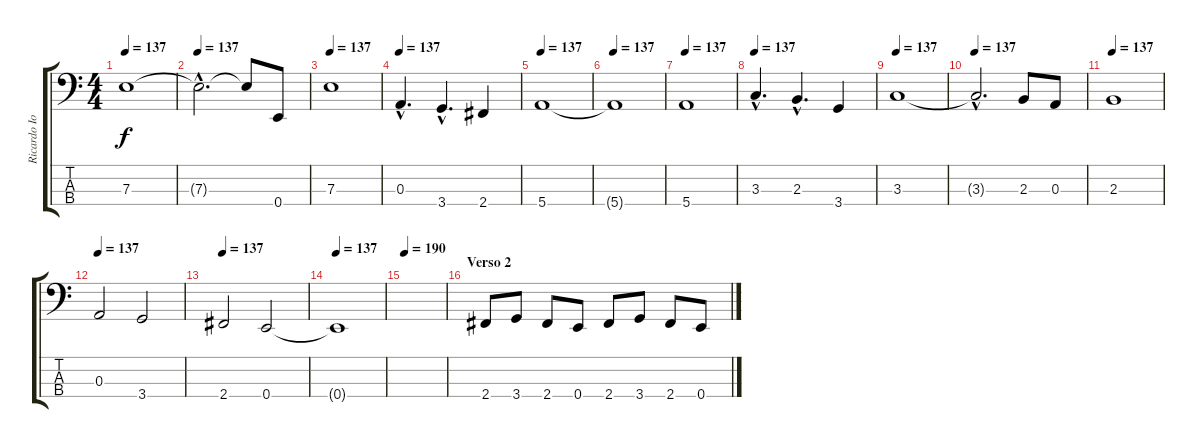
\track ("Ricardo Iorio (bajo)" "Ricardo Io") {instrument electricbassfinger}
\staff {score tabs}
\tuning (G2 D2 A1 E1) {hide}
\ts (4 4)
\tempo 137
\clef f4
\ks c
7.3.1{dy f} |
\tempo 137
7.3{hac t}.2{d} 7.3{t}.8 0.4.8 |
\tempo 137
7.3.1 |
\tempo 137
0.3{hac}.4{d} 3.4{hac}.4{d} 2.4.4 |
\tempo 137
5.4.1 |
\tempo 137
5.4{t}.1 |
\tempo 137
5.4.1 |
\tempo 137
3.3{hac}.4{d} 2.3{hac}.4{d} 3.4.4 |
\tempo 137
3.3.1 |
\tempo 137
3.3{hac t}.2{d} 2.3.8 0.3.8 |
\tempo 137
2.3.1 |
\tempo 137
0.3.2 3.4.2 |
\tempo 137
2.4.2 0.4.2 |
\tempo 137
0.4{t}.1 |
\tempo 190
|
\section ("" "Verso 2")
2.4.8 3.4.8 2.4.8 0.4.8 2.4.8 3.4.8 2.4.8 0.4.8
